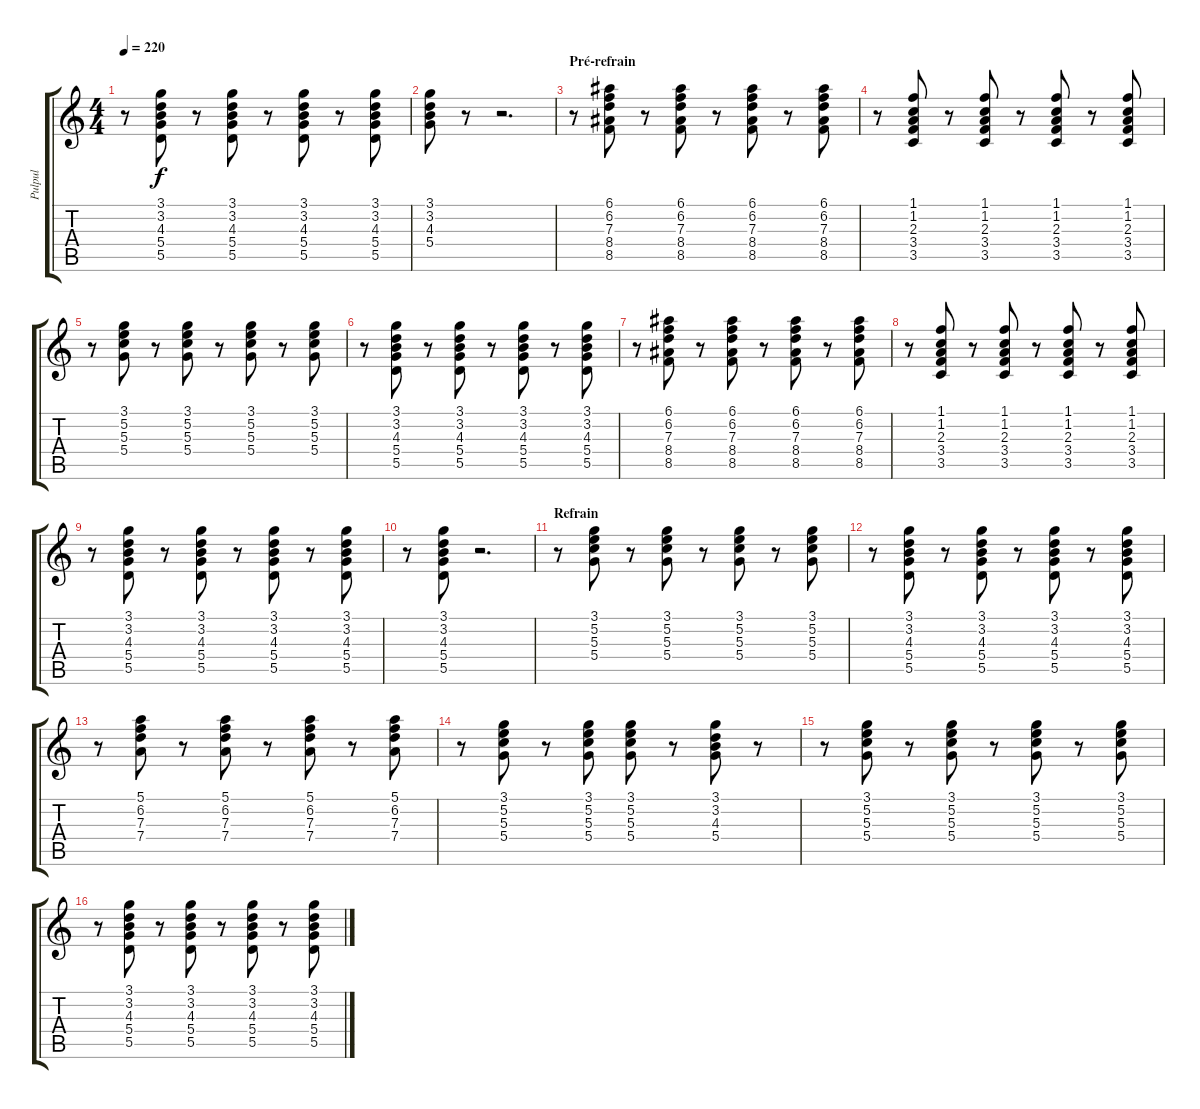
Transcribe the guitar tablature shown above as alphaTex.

\track ("Pulpul" "Pulpul") {instrument electricguitarmuted}
\staff {score tabs}
\tuning (E4 B3 G3 D3 A2 E2) {hide}
\ts (4 4)
\tempo 220
\clef g2
\ks c
r.8{dy f} (3.1 3.2 4.3 5.4 5.5).8 r.8 (3.1 3.2 4.3 5.4 5.5).8 r.8 (3.1 3.2 4.3 5.4 5.5).8 r.8 (3.1 3.2 4.3 5.4 5.5).8 |
(3.1 3.2 4.3 5.4).8 r.8 r.2{d} |
\section ("" "Pré-refrain")
r.8 (6.1 6.2 7.3 8.4 8.5).8 r.8 (6.1 6.2 7.3 8.4 8.5).8 r.8 (6.1 6.2 7.3 8.4 8.5).8 r.8 (6.1 6.2 7.3 8.4 8.5).8 |
r.8 (1.1 1.2 2.3 3.4 3.5).8 r.8 (1.1 1.2 2.3 3.4 3.5).8 r.8 (1.1 1.2 2.3 3.4 3.5).8 r.8 (1.1 1.2 2.3 3.4 3.5).8 |
r.8 (3.1 5.2 5.3 5.4).8 r.8 (3.1 5.2 5.3 5.4).8 r.8 (3.1 5.2 5.3 5.4).8 r.8 (3.1 5.2 5.3 5.4).8 |
r.8 (3.1 3.2 4.3 5.4 5.5).8 r.8 (3.1 3.2 4.3 5.4 5.5).8 r.8 (3.1 3.2 4.3 5.4 5.5).8 r.8 (3.1 3.2 4.3 5.4 5.5).8 |
r.8 (6.1 6.2 7.3 8.4 8.5).8 r.8 (6.1 6.2 7.3 8.4 8.5).8 r.8 (6.1 6.2 7.3 8.4 8.5).8 r.8 (6.1 6.2 7.3 8.4 8.5).8 |
r.8 (1.1 1.2 2.3 3.4 3.5).8 r.8 (1.1 1.2 2.3 3.4 3.5).8 r.8 (1.1 1.2 2.3 3.4 3.5).8 r.8 (1.1 1.2 2.3 3.4 3.5).8 |
r.8 (3.1 3.2 4.3 5.4 5.5).8 r.8 (3.1 3.2 4.3 5.4 5.5).8 r.8 (3.1 3.2 4.3 5.4 5.5).8 r.8 (3.1 3.2 4.3 5.4 5.5).8 |
r.8 (3.1 3.2 4.3 5.4 5.5).8 r.2{d} |
\section ("" "Refrain")
r.8 (3.1 5.2 5.3 5.4).8 r.8 (3.1 5.2 5.3 5.4).8 r.8 (3.1 5.2 5.3 5.4).8 r.8 (3.1 5.2 5.3 5.4).8 |
r.8 (3.1 3.2 4.3 5.4 5.5).8 r.8 (3.1 3.2 4.3 5.4 5.5).8 r.8 (3.1 3.2 4.3 5.4 5.5).8 r.8 (3.1 3.2 4.3 5.4 5.5).8 |
r.8 (5.1 6.2 7.3 7.4).8 r.8 (5.1 6.2 7.3 7.4).8 r.8 (5.1 6.2 7.3 7.4).8 r.8 (5.1 6.2 7.3 7.4).8 |
r.8 (3.1 5.2 5.3 5.4).8 r.8 (3.1 5.2 5.3 5.4).8 (3.1 5.2 5.3 5.4).8 r.8 (3.1 3.2 4.3 5.4).8 r.8 |
r.8 (3.1 5.2 5.3 5.4).8 r.8 (3.1 5.2 5.3 5.4).8 r.8 (3.1 5.2 5.3 5.4).8 r.8 (3.1 5.2 5.3 5.4).8 |
r.8 (3.1 3.2 4.3 5.4 5.5).8 r.8 (3.1 3.2 4.3 5.4 5.5).8 r.8 (3.1 3.2 4.3 5.4 5.5).8 r.8 (3.1 3.2 4.3 5.4 5.5).8
